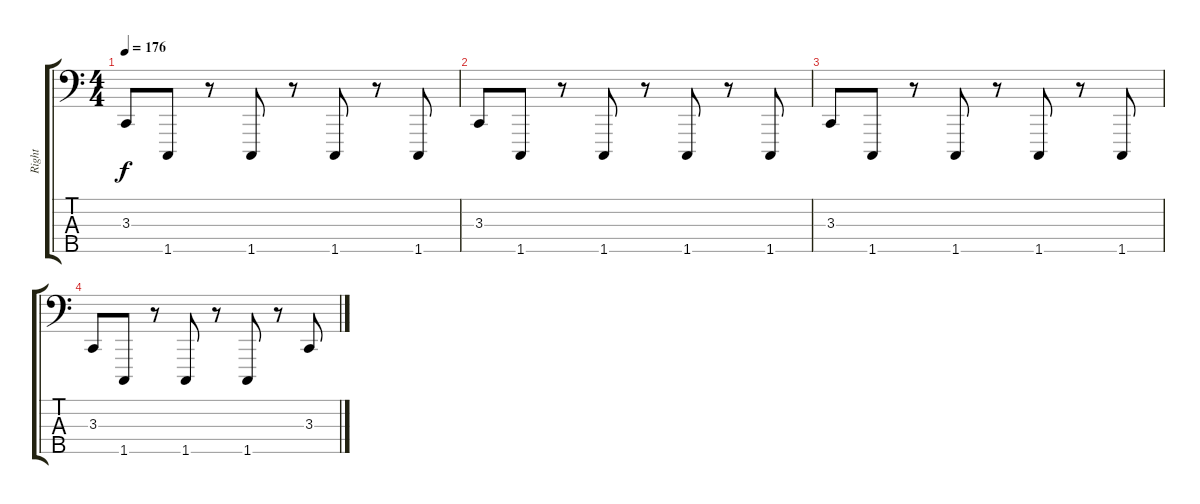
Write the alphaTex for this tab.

\track ("Right" "Right") {instrument acousticgrandpiano}
\staff {score tabs}
\tuning (G2 D2 A1 E1 B0) {hide}
\ts (4 4)
\tempo 176
\clef f4
\ks c
3.3.8{dy f} 1.5.8 r.8 1.5.8 r.8 1.5.8 r.8 1.5.8 |
3.3.8 1.5.8 r.8 1.5.8 r.8 1.5.8 r.8 1.5.8 |
3.3.8 1.5.8 r.8 1.5.8 r.8 1.5.8 r.8 1.5.8 |
3.3.8 1.5.8 r.8 1.5.8 r.8 1.5.8 r.8 3.3.8
